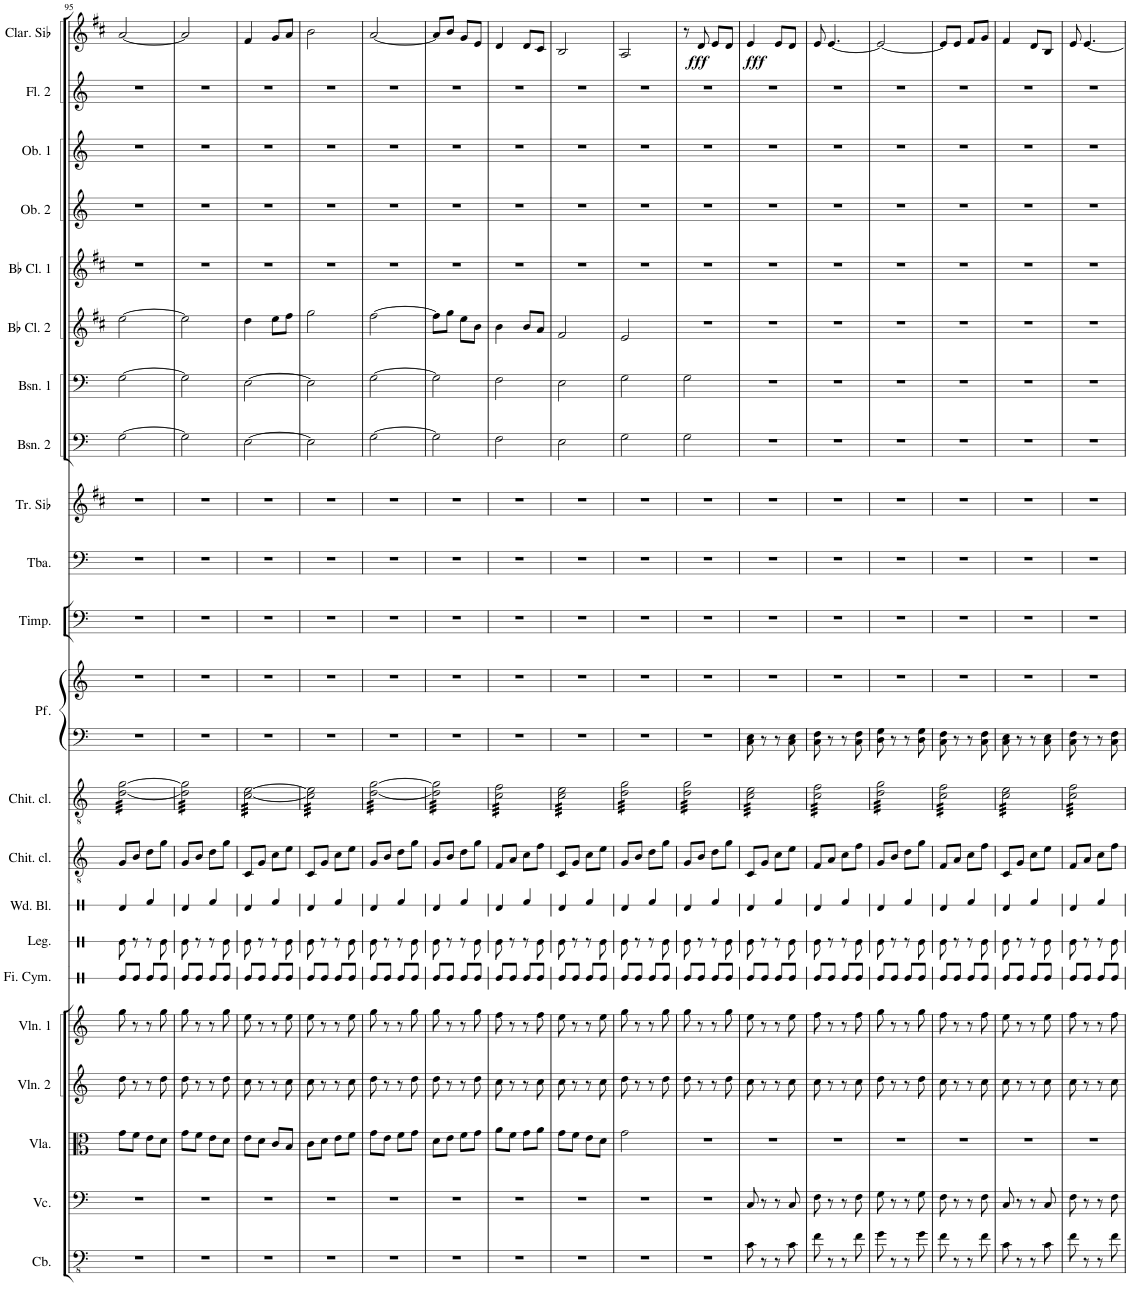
**kern	**kern	**kern	**kern	**kern	**kern	**kern	**kern	**kern	**kern	**kern	**kern	**kern	**kern	**kern	**kern	**kern	**kern	**kern	**kern	**kern	**kern	**kern	**dynam
*part22	*part21	*part20	*part19	*part18	*part17	*part16	*part15	*part14	*part13	*part12	*part12	*part11	*part10	*part9	*part8	*part7	*part6	*part5	*part4	*part3	*part2	*part1	*part1
*staff23	*staff22	*staff21	*staff20	*staff19	*staff18	*staff17	*staff16	*staff15	*staff14	*staff13	*staff12	*staff11	*staff10	*staff9	*staff8	*staff7	*staff6	*staff5	*staff4	*staff3	*staff2	*staff1	*staff1
*I"Contrabass	*I"Violoncello	*I"Viola	*I"Violin 2	*I"Violin 1	*I"Cimbali da dita	*I"Legnetti	*I"Wood Blocks	*I"Chitarra classica	*I"Chitarra classica	*I"Piano	*	*I"Timpani	*I"Tuba	*I"Tromba in Sib	*I"Bassoon 2	*I"Bassoon 1	*I"Bb Clarinet 2	*I"Bb Clarinet 1	*I"Oboe 2	*I"Oboe 1	*I"Flute 2	*I"Clarinette en Sib	*
*I'Cb.	*I'Vc.	*I'Vla.	*I'Vln. 2	*I'Vln. 1	*	*I'Leg.	*I'Wd. Bl.	*I'Chit. cl.	*I'Chit. cl.	*	*	*I'Timp.	*I'Tba.	*I'Tr. Sib	*I'Bsn. 2	*I'Bsn. 1	*I'Bb Cl. 2	*I'Bb Cl. 1	*I'Ob. 2	*I'Ob. 1	*I'Fl. 2	*I'Clar. Sib	*
!!LO:PB:g=z
*clefFv4	*clefF4	*clefC3	*clefG2	*clefG2	*clefX	*clefX	*clefX	*clefGv2	*clefGv2	*clefF4	*clefG2	*clefF4	*clefF4	*clefG2	*clefF4	*clefF4	*clefG2	*clefG2	*clefG2	*clefG2	*clefG2	*clefG2	*
*Trd7c12	*	*	*	*	*	*	*	*	*	*	*	*	*	*Trd1c2	*	*	*Trd1c2	*Trd1c2	*	*	*	*Trd1c2	*
*k[]	*k[]	*k[]	*k[]	*k[]	*k[]	*k[]	*k[]	*k[]	*k[]	*k[]	*k[]	*k[]	*k[]	*k[f#c#]	*k[]	*k[]	*k[f#c#]	*k[f#c#]	*k[]	*k[]	*k[]	*k[f#c#]	*
*M2/4	*M2/4	*M2/4	*M2/4	*M2/4	*M2/4	*M2/4	*M2/4	*M2/4	*M2/4	*M2/4	*M2/4	*M2/4	*M2/4	*M2/4	*M2/4	*M2/4	*M2/4	*M2/4	*M2/4	*M2/4	*M2/4	*M2/4	*
=95	=95	=95	=95	=95	=95	=95	=95	=95	=95	=95	=95	=95	=95	=95	=95	=95	=95	=95	=95	=95	=95	=95	=95
*	*	*	*	*	*	*	*	*	*tremolo	*	*	*	*	*	*	*	*	*	*	*	*	*	*
2r	2r	8g\L	8dd\	8gg\	8Re/L	8Re\	4Rd/	8G/L	[32d\ [32g\LLL	2r	2r	2r	2r	2r	[2G\	[2G\	[2ee\	2r	2r	2r	2r	[2a/	.
.	.	.	.	.	.	.	.	.	32d\ 32g\	.	.	.	.	.	.	.	.	.	.	.	.	.	.
.	.	.	.	.	.	.	.	.	32d\ 32g\	.	.	.	.	.	.	.	.	.	.	.	.	.	.
.	.	.	.	.	.	.	.	.	32d\ 32g\	.	.	.	.	.	.	.	.	.	.	.	.	.	.
.	.	8f\J	8r	8r	8Re/J	8r	.	8B/J	32d\ 32g\	.	.	.	.	.	.	.	.	.	.	.	.	.	.
.	.	.	.	.	.	.	.	.	32d\ 32g\	.	.	.	.	.	.	.	.	.	.	.	.	.	.
.	.	.	.	.	.	.	.	.	32d\ 32g\	.	.	.	.	.	.	.	.	.	.	.	.	.	.
.	.	.	.	.	.	.	.	.	32d\ 32g\	.	.	.	.	.	.	.	.	.	.	.	.	.	.
.	.	8e\L	8r	8r	8Re/L	8r	4Rf/	8d\L	32d\ 32g\	.	.	.	.	.	.	.	.	.	.	.	.	.	.
.	.	.	.	.	.	.	.	.	32d\ 32g\	.	.	.	.	.	.	.	.	.	.	.	.	.	.
.	.	.	.	.	.	.	.	.	32d\ 32g\	.	.	.	.	.	.	.	.	.	.	.	.	.	.
.	.	.	.	.	.	.	.	.	32d\ 32g\	.	.	.	.	.	.	.	.	.	.	.	.	.	.
.	.	8d\J	8dd\	8gg\	8Re/J	8Re\	.	8g\J	32d\ 32g\	.	.	.	.	.	.	.	.	.	.	.	.	.	.
.	.	.	.	.	.	.	.	.	32d\ 32g\	.	.	.	.	.	.	.	.	.	.	.	.	.	.
.	.	.	.	.	.	.	.	.	32d\ 32g\	.	.	.	.	.	.	.	.	.	.	.	.	.	.
.	.	.	.	.	.	.	.	.	32d\ 32g\JJJ	.	.	.	.	.	.	.	.	.	.	.	.	.	.
=96	=96	=96	=96	=96	=96	=96	=96	=96	=96	=96	=96	=96	=96	=96	=96	=96	=96	=96	=96	=96	=96	=96	=96
2r	2r	8g\L	8dd\	8gg\	8Re/L	8Re\	4Rd/	8G/L	32d\] 32g\]LLL	2r	2r	2r	2r	2r	2G\]	2G\]	2ee\]	2r	2r	2r	2r	2a/]	.
.	.	.	.	.	.	.	.	.	32d\ 32g\	.	.	.	.	.	.	.	.	.	.	.	.	.	.
.	.	.	.	.	.	.	.	.	32d\ 32g\	.	.	.	.	.	.	.	.	.	.	.	.	.	.
.	.	.	.	.	.	.	.	.	32d\ 32g\	.	.	.	.	.	.	.	.	.	.	.	.	.	.
.	.	8f\J	8r	8r	8Re/J	8r	.	8B/J	32d\ 32g\	.	.	.	.	.	.	.	.	.	.	.	.	.	.
.	.	.	.	.	.	.	.	.	32d\ 32g\	.	.	.	.	.	.	.	.	.	.	.	.	.	.
.	.	.	.	.	.	.	.	.	32d\ 32g\	.	.	.	.	.	.	.	.	.	.	.	.	.	.
.	.	.	.	.	.	.	.	.	32d\ 32g\	.	.	.	.	.	.	.	.	.	.	.	.	.	.
.	.	8e\L	8r	8r	8Re/L	8r	4Rf/	8d\L	32d\ 32g\	.	.	.	.	.	.	.	.	.	.	.	.	.	.
.	.	.	.	.	.	.	.	.	32d\ 32g\	.	.	.	.	.	.	.	.	.	.	.	.	.	.
.	.	.	.	.	.	.	.	.	32d\ 32g\	.	.	.	.	.	.	.	.	.	.	.	.	.	.
.	.	.	.	.	.	.	.	.	32d\ 32g\	.	.	.	.	.	.	.	.	.	.	.	.	.	.
.	.	8d\J	8dd\	8gg\	8Re/J	8Re\	.	8g\J	32d\ 32g\	.	.	.	.	.	.	.	.	.	.	.	.	.	.
.	.	.	.	.	.	.	.	.	32d\ 32g\	.	.	.	.	.	.	.	.	.	.	.	.	.	.
.	.	.	.	.	.	.	.	.	32d\ 32g\	.	.	.	.	.	.	.	.	.	.	.	.	.	.
.	.	.	.	.	.	.	.	.	32d\ 32g\JJJ	.	.	.	.	.	.	.	.	.	.	.	.	.	.
=97	=97	=97	=97	=97	=97	=97	=97	=97	=97	=97	=97	=97	=97	=97	=97	=97	=97	=97	=97	=97	=97	=97	=97
2r	2r	8e\L	8cc\	8ee\	8Re/L	8Re\	4Rd/	8C/L	[32c\ [32e\LLL	2r	2r	2r	2r	2r	[2E\	[2E\	4dd\	2r	2r	2r	2r	4f#/	.
.	.	.	.	.	.	.	.	.	32c\ 32e\	.	.	.	.	.	.	.	.	.	.	.	.	.	.
.	.	.	.	.	.	.	.	.	32c\ 32e\	.	.	.	.	.	.	.	.	.	.	.	.	.	.
.	.	.	.	.	.	.	.	.	32c\ 32e\	.	.	.	.	.	.	.	.	.	.	.	.	.	.
.	.	8d\J	8r	8r	8Re/J	8r	.	8G/J	32c\ 32e\	.	.	.	.	.	.	.	.	.	.	.	.	.	.
.	.	.	.	.	.	.	.	.	32c\ 32e\	.	.	.	.	.	.	.	.	.	.	.	.	.	.
.	.	.	.	.	.	.	.	.	32c\ 32e\	.	.	.	.	.	.	.	.	.	.	.	.	.	.
.	.	.	.	.	.	.	.	.	32c\ 32e\	.	.	.	.	.	.	.	.	.	.	.	.	.	.
.	.	8c/L	8r	8r	8Re/L	8r	4Rf/	8c\L	32c\ 32e\	.	.	.	.	.	.	.	8ee\L	.	.	.	.	8g/L	.
.	.	.	.	.	.	.	.	.	32c\ 32e\	.	.	.	.	.	.	.	.	.	.	.	.	.	.
.	.	.	.	.	.	.	.	.	32c\ 32e\	.	.	.	.	.	.	.	.	.	.	.	.	.	.
.	.	.	.	.	.	.	.	.	32c\ 32e\	.	.	.	.	.	.	.	.	.	.	.	.	.	.
.	.	8B/J	8cc\	8ee\	8Re/J	8Re\	.	8e\J	32c\ 32e\	.	.	.	.	.	.	.	8ff#\J	.	.	.	.	8a/J	.
.	.	.	.	.	.	.	.	.	32c\ 32e\	.	.	.	.	.	.	.	.	.	.	.	.	.	.
.	.	.	.	.	.	.	.	.	32c\ 32e\	.	.	.	.	.	.	.	.	.	.	.	.	.	.
.	.	.	.	.	.	.	.	.	32c\ 32e\JJJ	.	.	.	.	.	.	.	.	.	.	.	.	.	.
=98	=98	=98	=98	=98	=98	=98	=98	=98	=98	=98	=98	=98	=98	=98	=98	=98	=98	=98	=98	=98	=98	=98	=98
2r	2r	8c\L	8cc\	8ee\	8Re/L	8Re\	4Rd/	8C/L	32c\] 32e\]LLL	2r	2r	2r	2r	2r	2E\]	2E\]	2gg\	2r	2r	2r	2r	2b\	.
.	.	.	.	.	.	.	.	.	32c\ 32e\	.	.	.	.	.	.	.	.	.	.	.	.	.	.
.	.	.	.	.	.	.	.	.	32c\ 32e\	.	.	.	.	.	.	.	.	.	.	.	.	.	.
.	.	.	.	.	.	.	.	.	32c\ 32e\	.	.	.	.	.	.	.	.	.	.	.	.	.	.
.	.	8d\J	8r	8r	8Re/J	8r	.	8G/J	32c\ 32e\	.	.	.	.	.	.	.	.	.	.	.	.	.	.
.	.	.	.	.	.	.	.	.	32c\ 32e\	.	.	.	.	.	.	.	.	.	.	.	.	.	.
.	.	.	.	.	.	.	.	.	32c\ 32e\	.	.	.	.	.	.	.	.	.	.	.	.	.	.
.	.	.	.	.	.	.	.	.	32c\ 32e\	.	.	.	.	.	.	.	.	.	.	.	.	.	.
.	.	8e\L	8r	8r	8Re/L	8r	4Rf/	8c\L	32c\ 32e\	.	.	.	.	.	.	.	.	.	.	.	.	.	.
.	.	.	.	.	.	.	.	.	32c\ 32e\	.	.	.	.	.	.	.	.	.	.	.	.	.	.
.	.	.	.	.	.	.	.	.	32c\ 32e\	.	.	.	.	.	.	.	.	.	.	.	.	.	.
.	.	.	.	.	.	.	.	.	32c\ 32e\	.	.	.	.	.	.	.	.	.	.	.	.	.	.
.	.	8f\J	8cc\	8ee\	8Re/J	8Re\	.	8e\J	32c\ 32e\	.	.	.	.	.	.	.	.	.	.	.	.	.	.
.	.	.	.	.	.	.	.	.	32c\ 32e\	.	.	.	.	.	.	.	.	.	.	.	.	.	.
.	.	.	.	.	.	.	.	.	32c\ 32e\	.	.	.	.	.	.	.	.	.	.	.	.	.	.
.	.	.	.	.	.	.	.	.	32c\ 32e\JJJ	.	.	.	.	.	.	.	.	.	.	.	.	.	.
=99	=99	=99	=99	=99	=99	=99	=99	=99	=99	=99	=99	=99	=99	=99	=99	=99	=99	=99	=99	=99	=99	=99	=99
2r	2r	8g\L	8dd\	8gg\	8Re/L	8Re\	4Rd/	8G/L	[32d\ [32g\LLL	2r	2r	2r	2r	2r	[2G\	[2G\	[2ff#\	2r	2r	2r	2r	[2a/	.
.	.	.	.	.	.	.	.	.	32d\ 32g\	.	.	.	.	.	.	.	.	.	.	.	.	.	.
.	.	.	.	.	.	.	.	.	32d\ 32g\	.	.	.	.	.	.	.	.	.	.	.	.	.	.
.	.	.	.	.	.	.	.	.	32d\ 32g\	.	.	.	.	.	.	.	.	.	.	.	.	.	.
.	.	8e\J	8r	8r	8Re/J	8r	.	8B/J	32d\ 32g\	.	.	.	.	.	.	.	.	.	.	.	.	.	.
.	.	.	.	.	.	.	.	.	32d\ 32g\	.	.	.	.	.	.	.	.	.	.	.	.	.	.
.	.	.	.	.	.	.	.	.	32d\ 32g\	.	.	.	.	.	.	.	.	.	.	.	.	.	.
.	.	.	.	.	.	.	.	.	32d\ 32g\	.	.	.	.	.	.	.	.	.	.	.	.	.	.
.	.	8f\L	8r	8r	8Re/L	8r	4Rf/	8d\L	32d\ 32g\	.	.	.	.	.	.	.	.	.	.	.	.	.	.
.	.	.	.	.	.	.	.	.	32d\ 32g\	.	.	.	.	.	.	.	.	.	.	.	.	.	.
.	.	.	.	.	.	.	.	.	32d\ 32g\	.	.	.	.	.	.	.	.	.	.	.	.	.	.
.	.	.	.	.	.	.	.	.	32d\ 32g\	.	.	.	.	.	.	.	.	.	.	.	.	.	.
.	.	8g\J	8dd\	8gg\	8Re/J	8Re\	.	8g\J	32d\ 32g\	.	.	.	.	.	.	.	.	.	.	.	.	.	.
.	.	.	.	.	.	.	.	.	32d\ 32g\	.	.	.	.	.	.	.	.	.	.	.	.	.	.
.	.	.	.	.	.	.	.	.	32d\ 32g\	.	.	.	.	.	.	.	.	.	.	.	.	.	.
.	.	.	.	.	.	.	.	.	32d\ 32g\JJJ	.	.	.	.	.	.	.	.	.	.	.	.	.	.
=100	=100	=100	=100	=100	=100	=100	=100	=100	=100	=100	=100	=100	=100	=100	=100	=100	=100	=100	=100	=100	=100	=100	=100
2r	2r	8d\L	8dd\	8gg\	8Re/L	8Re\	4Rd/	8G/L	32d\] 32g\]LLL	2r	2r	2r	2r	2r	2G\]	2G\]	8ff#\L]	2r	2r	2r	2r	8a/L]	.
.	.	.	.	.	.	.	.	.	32d\ 32g\	.	.	.	.	.	.	.	.	.	.	.	.	.	.
.	.	.	.	.	.	.	.	.	32d\ 32g\	.	.	.	.	.	.	.	.	.	.	.	.	.	.
.	.	.	.	.	.	.	.	.	32d\ 32g\	.	.	.	.	.	.	.	.	.	.	.	.	.	.
.	.	8e\J	8r	8r	8Re/J	8r	.	8B/J	32d\ 32g\	.	.	.	.	.	.	.	8gg\J	.	.	.	.	8b/J	.
.	.	.	.	.	.	.	.	.	32d\ 32g\	.	.	.	.	.	.	.	.	.	.	.	.	.	.
.	.	.	.	.	.	.	.	.	32d\ 32g\	.	.	.	.	.	.	.	.	.	.	.	.	.	.
.	.	.	.	.	.	.	.	.	32d\ 32g\	.	.	.	.	.	.	.	.	.	.	.	.	.	.
.	.	8f\L	8r	8r	8Re/L	8r	4Rf/	8d\L	32d\ 32g\	.	.	.	.	.	.	.	8ee\L	.	.	.	.	8g/L	.
.	.	.	.	.	.	.	.	.	32d\ 32g\	.	.	.	.	.	.	.	.	.	.	.	.	.	.
.	.	.	.	.	.	.	.	.	32d\ 32g\	.	.	.	.	.	.	.	.	.	.	.	.	.	.
.	.	.	.	.	.	.	.	.	32d\ 32g\	.	.	.	.	.	.	.	.	.	.	.	.	.	.
.	.	8g\J	8dd\	8gg\	8Re/J	8Re\	.	8g\J	32d\ 32g\	.	.	.	.	.	.	.	8b\J	.	.	.	.	8e/J	.
.	.	.	.	.	.	.	.	.	32d\ 32g\	.	.	.	.	.	.	.	.	.	.	.	.	.	.
.	.	.	.	.	.	.	.	.	32d\ 32g\	.	.	.	.	.	.	.	.	.	.	.	.	.	.
.	.	.	.	.	.	.	.	.	32d\ 32g\JJJ	.	.	.	.	.	.	.	.	.	.	.	.	.	.
=101	=101	=101	=101	=101	=101	=101	=101	=101	=101	=101	=101	=101	=101	=101	=101	=101	=101	=101	=101	=101	=101	=101	=101
2r	2r	8a\L	8cc\	8ff\	8Re/L	8Re\	4Rd/	8F/L	32c\ 32f\LLL	2r	2r	2r	2r	2r	2F\	2F\	4b\	2r	2r	2r	2r	4d/	.
.	.	.	.	.	.	.	.	.	32c\ 32f\	.	.	.	.	.	.	.	.	.	.	.	.	.	.
.	.	.	.	.	.	.	.	.	32c\ 32f\	.	.	.	.	.	.	.	.	.	.	.	.	.	.
.	.	.	.	.	.	.	.	.	32c\ 32f\	.	.	.	.	.	.	.	.	.	.	.	.	.	.
.	.	8f\J	8r	8r	8Re/J	8r	.	8A/J	32c\ 32f\	.	.	.	.	.	.	.	.	.	.	.	.	.	.
.	.	.	.	.	.	.	.	.	32c\ 32f\	.	.	.	.	.	.	.	.	.	.	.	.	.	.
.	.	.	.	.	.	.	.	.	32c\ 32f\	.	.	.	.	.	.	.	.	.	.	.	.	.	.
.	.	.	.	.	.	.	.	.	32c\ 32f\	.	.	.	.	.	.	.	.	.	.	.	.	.	.
.	.	8g\L	8r	8r	8Re/L	8r	4Rf/	8c\L	32c\ 32f\	.	.	.	.	.	.	.	8b/L	.	.	.	.	8d/L	.
.	.	.	.	.	.	.	.	.	32c\ 32f\	.	.	.	.	.	.	.	.	.	.	.	.	.	.
.	.	.	.	.	.	.	.	.	32c\ 32f\	.	.	.	.	.	.	.	.	.	.	.	.	.	.
.	.	.	.	.	.	.	.	.	32c\ 32f\	.	.	.	.	.	.	.	.	.	.	.	.	.	.
.	.	8a\J	8cc\	8ff\	8Re/J	8Re\	.	8f\J	32c\ 32f\	.	.	.	.	.	.	.	8a/J	.	.	.	.	8c#/J	.
.	.	.	.	.	.	.	.	.	32c\ 32f\	.	.	.	.	.	.	.	.	.	.	.	.	.	.
.	.	.	.	.	.	.	.	.	32c\ 32f\	.	.	.	.	.	.	.	.	.	.	.	.	.	.
.	.	.	.	.	.	.	.	.	32c\ 32f\JJJ	.	.	.	.	.	.	.	.	.	.	.	.	.	.
=102	=102	=102	=102	=102	=102	=102	=102	=102	=102	=102	=102	=102	=102	=102	=102	=102	=102	=102	=102	=102	=102	=102	=102
2r	2r	8g\L	8cc\	8ee\	8Re/L	8Re\	4Rd/	8C/L	32c\ 32e\LLL	2r	2r	2r	2r	2r	2E\	2E\	2f#/	2r	2r	2r	2r	2B/	.
.	.	.	.	.	.	.	.	.	32c\ 32e\	.	.	.	.	.	.	.	.	.	.	.	.	.	.
.	.	.	.	.	.	.	.	.	32c\ 32e\	.	.	.	.	.	.	.	.	.	.	.	.	.	.
.	.	.	.	.	.	.	.	.	32c\ 32e\	.	.	.	.	.	.	.	.	.	.	.	.	.	.
.	.	8f\J	8r	8r	8Re/J	8r	.	8G/J	32c\ 32e\	.	.	.	.	.	.	.	.	.	.	.	.	.	.
.	.	.	.	.	.	.	.	.	32c\ 32e\	.	.	.	.	.	.	.	.	.	.	.	.	.	.
.	.	.	.	.	.	.	.	.	32c\ 32e\	.	.	.	.	.	.	.	.	.	.	.	.	.	.
.	.	.	.	.	.	.	.	.	32c\ 32e\	.	.	.	.	.	.	.	.	.	.	.	.	.	.
.	.	8e\L	8r	8r	8Re/L	8r	4Rf/	8c\L	32c\ 32e\	.	.	.	.	.	.	.	.	.	.	.	.	.	.
.	.	.	.	.	.	.	.	.	32c\ 32e\	.	.	.	.	.	.	.	.	.	.	.	.	.	.
.	.	.	.	.	.	.	.	.	32c\ 32e\	.	.	.	.	.	.	.	.	.	.	.	.	.	.
.	.	.	.	.	.	.	.	.	32c\ 32e\	.	.	.	.	.	.	.	.	.	.	.	.	.	.
.	.	8d\J	8cc\	8ee\	8Re/J	8Re\	.	8e\J	32c\ 32e\	.	.	.	.	.	.	.	.	.	.	.	.	.	.
.	.	.	.	.	.	.	.	.	32c\ 32e\	.	.	.	.	.	.	.	.	.	.	.	.	.	.
.	.	.	.	.	.	.	.	.	32c\ 32e\	.	.	.	.	.	.	.	.	.	.	.	.	.	.
.	.	.	.	.	.	.	.	.	32c\ 32e\JJJ	.	.	.	.	.	.	.	.	.	.	.	.	.	.
=103	=103	=103	=103	=103	=103	=103	=103	=103	=103	=103	=103	=103	=103	=103	=103	=103	=103	=103	=103	=103	=103	=103	=103
2r	2r	2g\	8dd\	8gg\	8Re/L	8Re\	4Rd/	8G/L	32d\ 32g\LLL	2r	2r	2r	2r	2r	2G\	2G\	2e/	2r	2r	2r	2r	2A/	.
.	.	.	.	.	.	.	.	.	32d\ 32g\	.	.	.	.	.	.	.	.	.	.	.	.	.	.
.	.	.	.	.	.	.	.	.	32d\ 32g\	.	.	.	.	.	.	.	.	.	.	.	.	.	.
.	.	.	.	.	.	.	.	.	32d\ 32g\	.	.	.	.	.	.	.	.	.	.	.	.	.	.
.	.	.	8r	8r	8Re/J	8r	.	8B/J	32d\ 32g\	.	.	.	.	.	.	.	.	.	.	.	.	.	.
.	.	.	.	.	.	.	.	.	32d\ 32g\	.	.	.	.	.	.	.	.	.	.	.	.	.	.
.	.	.	.	.	.	.	.	.	32d\ 32g\	.	.	.	.	.	.	.	.	.	.	.	.	.	.
.	.	.	.	.	.	.	.	.	32d\ 32g\	.	.	.	.	.	.	.	.	.	.	.	.	.	.
.	.	.	8r	8r	8Re/L	8r	4Rf/	8d\L	32d\ 32g\	.	.	.	.	.	.	.	.	.	.	.	.	.	.
.	.	.	.	.	.	.	.	.	32d\ 32g\	.	.	.	.	.	.	.	.	.	.	.	.	.	.
.	.	.	.	.	.	.	.	.	32d\ 32g\	.	.	.	.	.	.	.	.	.	.	.	.	.	.
.	.	.	.	.	.	.	.	.	32d\ 32g\	.	.	.	.	.	.	.	.	.	.	.	.	.	.
.	.	.	8dd\	8gg\	8Re/J	8Re\	.	8g\J	32d\ 32g\	.	.	.	.	.	.	.	.	.	.	.	.	.	.
.	.	.	.	.	.	.	.	.	32d\ 32g\	.	.	.	.	.	.	.	.	.	.	.	.	.	.
.	.	.	.	.	.	.	.	.	32d\ 32g\	.	.	.	.	.	.	.	.	.	.	.	.	.	.
.	.	.	.	.	.	.	.	.	32d\ 32g\JJJ	.	.	.	.	.	.	.	.	.	.	.	.	.	.
=104	=104	=104	=104	=104	=104	=104	=104	=104	=104	=104	=104	=104	=104	=104	=104	=104	=104	=104	=104	=104	=104	=104	=104
2r	2r	2r	8dd\	8gg\	8Re/L	8Re\	4Rd/	8G/L	32d\ 32g\LLL	2r	2r	2r	2r	2r	2G\	2G\	2r	2r	2r	2r	2r	8r	.
.	.	.	.	.	.	.	.	.	32d\ 32g\	.	.	.	.	.	.	.	.	.	.	.	.	.	.
.	.	.	.	.	.	.	.	.	32d\ 32g\	.	.	.	.	.	.	.	.	.	.	.	.	.	.
.	.	.	.	.	.	.	.	.	32d\ 32g\	.	.	.	.	.	.	.	.	.	.	.	.	.	.
!	!	!	!	!	!	!	!	!	!	!	!	!	!	!	!	!	!	!	!	!	!	!	!LO:DY:b
.	.	.	8r	8r	8Re/J	8r	.	8B/J	32d\ 32g\	.	.	.	.	.	.	.	.	.	.	.	.	8d/	fff
.	.	.	.	.	.	.	.	.	32d\ 32g\	.	.	.	.	.	.	.	.	.	.	.	.	.	.
.	.	.	.	.	.	.	.	.	32d\ 32g\	.	.	.	.	.	.	.	.	.	.	.	.	.	.
.	.	.	.	.	.	.	.	.	32d\ 32g\	.	.	.	.	.	.	.	.	.	.	.	.	.	.
.	.	.	8r	8r	8Re/L	8r	4Rf/	8d\L	32d\ 32g\	.	.	.	.	.	.	.	.	.	.	.	.	8e/L	.
.	.	.	.	.	.	.	.	.	32d\ 32g\	.	.	.	.	.	.	.	.	.	.	.	.	.	.
.	.	.	.	.	.	.	.	.	32d\ 32g\	.	.	.	.	.	.	.	.	.	.	.	.	.	.
.	.	.	.	.	.	.	.	.	32d\ 32g\	.	.	.	.	.	.	.	.	.	.	.	.	.	.
.	.	.	8dd\	8gg\	8Re/J	8Re\	.	8g\J	32d\ 32g\	.	.	.	.	.	.	.	.	.	.	.	.	8d/J	.
.	.	.	.	.	.	.	.	.	32d\ 32g\	.	.	.	.	.	.	.	.	.	.	.	.	.	.
.	.	.	.	.	.	.	.	.	32d\ 32g\	.	.	.	.	.	.	.	.	.	.	.	.	.	.
.	.	.	.	.	.	.	.	.	32d\ 32g\JJJ	.	.	.	.	.	.	.	.	.	.	.	.	.	.
=105	=105	=105	=105	=105	=105	=105	=105	=105	=105	=105	=105	=105	=105	=105	=105	=105	=105	=105	=105	=105	=105	=105	=105
!	!	!	!	!	!	!	!	!	!	!	!	!	!	!	!	!	!	!	!	!	!	!	!LO:DY:b
8C\	8C/	2r	8cc\	8ee\	8Re/L	8Re\	4Rd/	8C/L	32c\ 32e\LLL	8C\ 8E\	2r	2r	2r	2r	2r	2r	2r	2r	2r	2r	2r	4e/	fff
.	.	.	.	.	.	.	.	.	32c\ 32e\	.	.	.	.	.	.	.	.	.	.	.	.	.	.
.	.	.	.	.	.	.	.	.	32c\ 32e\	.	.	.	.	.	.	.	.	.	.	.	.	.	.
.	.	.	.	.	.	.	.	.	32c\ 32e\	.	.	.	.	.	.	.	.	.	.	.	.	.	.
8r	8r	.	8r	8r	8Re/J	8r	.	8G/J	32c\ 32e\	8r	.	.	.	.	.	.	.	.	.	.	.	.	.
.	.	.	.	.	.	.	.	.	32c\ 32e\	.	.	.	.	.	.	.	.	.	.	.	.	.	.
.	.	.	.	.	.	.	.	.	32c\ 32e\	.	.	.	.	.	.	.	.	.	.	.	.	.	.
.	.	.	.	.	.	.	.	.	32c\ 32e\	.	.	.	.	.	.	.	.	.	.	.	.	.	.
8r	8r	.	8r	8r	8Re/L	8r	4Rf/	8c\L	32c\ 32e\	8r	.	.	.	.	.	.	.	.	.	.	.	8e/L	.
.	.	.	.	.	.	.	.	.	32c\ 32e\	.	.	.	.	.	.	.	.	.	.	.	.	.	.
.	.	.	.	.	.	.	.	.	32c\ 32e\	.	.	.	.	.	.	.	.	.	.	.	.	.	.
.	.	.	.	.	.	.	.	.	32c\ 32e\	.	.	.	.	.	.	.	.	.	.	.	.	.	.
8C\	8C/	.	8cc\	8ee\	8Re/J	8Re\	.	8e\J	32c\ 32e\	8C\ 8E\	.	.	.	.	.	.	.	.	.	.	.	8d/J	.
.	.	.	.	.	.	.	.	.	32c\ 32e\	.	.	.	.	.	.	.	.	.	.	.	.	.	.
.	.	.	.	.	.	.	.	.	32c\ 32e\	.	.	.	.	.	.	.	.	.	.	.	.	.	.
.	.	.	.	.	.	.	.	.	32c\ 32e\JJJ	.	.	.	.	.	.	.	.	.	.	.	.	.	.
=106	=106	=106	=106	=106	=106	=106	=106	=106	=106	=106	=106	=106	=106	=106	=106	=106	=106	=106	=106	=106	=106	=106	=106
8F\	8F\	2r	8cc\	8ff\	8Re/L	8Re\	4Rd/	8F/L	32c\ 32f\LLL	8C\ 8F\	2r	2r	2r	2r	2r	2r	2r	2r	2r	2r	2r	8e/	.
.	.	.	.	.	.	.	.	.	32c\ 32f\	.	.	.	.	.	.	.	.	.	.	.	.	.	.
.	.	.	.	.	.	.	.	.	32c\ 32f\	.	.	.	.	.	.	.	.	.	.	.	.	.	.
.	.	.	.	.	.	.	.	.	32c\ 32f\	.	.	.	.	.	.	.	.	.	.	.	.	.	.
8r	8r	.	8r	8r	8Re/J	8r	.	8A/J	32c\ 32f\	8r	.	.	.	.	.	.	.	.	.	.	.	[4.e/	.
.	.	.	.	.	.	.	.	.	32c\ 32f\	.	.	.	.	.	.	.	.	.	.	.	.	.	.
.	.	.	.	.	.	.	.	.	32c\ 32f\	.	.	.	.	.	.	.	.	.	.	.	.	.	.
.	.	.	.	.	.	.	.	.	32c\ 32f\	.	.	.	.	.	.	.	.	.	.	.	.	.	.
8r	8r	.	8r	8r	8Re/L	8r	4Rf/	8c\L	32c\ 32f\	8r	.	.	.	.	.	.	.	.	.	.	.	.	.
.	.	.	.	.	.	.	.	.	32c\ 32f\	.	.	.	.	.	.	.	.	.	.	.	.	.	.
.	.	.	.	.	.	.	.	.	32c\ 32f\	.	.	.	.	.	.	.	.	.	.	.	.	.	.
.	.	.	.	.	.	.	.	.	32c\ 32f\	.	.	.	.	.	.	.	.	.	.	.	.	.	.
8F\	8F\	.	8cc\	8ff\	8Re/J	8Re\	.	8f\J	32c\ 32f\	8C\ 8F\	.	.	.	.	.	.	.	.	.	.	.	.	.
.	.	.	.	.	.	.	.	.	32c\ 32f\	.	.	.	.	.	.	.	.	.	.	.	.	.	.
.	.	.	.	.	.	.	.	.	32c\ 32f\	.	.	.	.	.	.	.	.	.	.	.	.	.	.
.	.	.	.	.	.	.	.	.	32c\ 32f\JJJ	.	.	.	.	.	.	.	.	.	.	.	.	.	.
=107	=107	=107	=107	=107	=107	=107	=107	=107	=107	=107	=107	=107	=107	=107	=107	=107	=107	=107	=107	=107	=107	=107	=107
8G\	8G\	2r	8dd\	8gg\	8Re/L	8Re\	4Rd/	8G/L	32d\ 32g\LLL	8D\ 8G\	2r	2r	2r	2r	2r	2r	2r	2r	2r	2r	2r	2e/_	.
.	.	.	.	.	.	.	.	.	32d\ 32g\	.	.	.	.	.	.	.	.	.	.	.	.	.	.
.	.	.	.	.	.	.	.	.	32d\ 32g\	.	.	.	.	.	.	.	.	.	.	.	.	.	.
.	.	.	.	.	.	.	.	.	32d\ 32g\	.	.	.	.	.	.	.	.	.	.	.	.	.	.
8r	8r	.	8r	8r	8Re/J	8r	.	8B/J	32d\ 32g\	8r	.	.	.	.	.	.	.	.	.	.	.	.	.
.	.	.	.	.	.	.	.	.	32d\ 32g\	.	.	.	.	.	.	.	.	.	.	.	.	.	.
.	.	.	.	.	.	.	.	.	32d\ 32g\	.	.	.	.	.	.	.	.	.	.	.	.	.	.
.	.	.	.	.	.	.	.	.	32d\ 32g\	.	.	.	.	.	.	.	.	.	.	.	.	.	.
8r	8r	.	8r	8r	8Re/L	8r	4Rf/	8d\L	32d\ 32g\	8r	.	.	.	.	.	.	.	.	.	.	.	.	.
.	.	.	.	.	.	.	.	.	32d\ 32g\	.	.	.	.	.	.	.	.	.	.	.	.	.	.
.	.	.	.	.	.	.	.	.	32d\ 32g\	.	.	.	.	.	.	.	.	.	.	.	.	.	.
.	.	.	.	.	.	.	.	.	32d\ 32g\	.	.	.	.	.	.	.	.	.	.	.	.	.	.
8G\	8G\	.	8dd\	8gg\	8Re/J	8Re\	.	8g\J	32d\ 32g\	8D\ 8G\	.	.	.	.	.	.	.	.	.	.	.	.	.
.	.	.	.	.	.	.	.	.	32d\ 32g\	.	.	.	.	.	.	.	.	.	.	.	.	.	.
.	.	.	.	.	.	.	.	.	32d\ 32g\	.	.	.	.	.	.	.	.	.	.	.	.	.	.
.	.	.	.	.	.	.	.	.	32d\ 32g\JJJ	.	.	.	.	.	.	.	.	.	.	.	.	.	.
=108	=108	=108	=108	=108	=108	=108	=108	=108	=108	=108	=108	=108	=108	=108	=108	=108	=108	=108	=108	=108	=108	=108	=108
8F\	8F\	2r	8cc\	8ff\	8Re/L	8Re\	4Rd/	8F/L	32c\ 32f\LLL	8C\ 8F\	2r	2r	2r	2r	2r	2r	2r	2r	2r	2r	2r	8e/L]	.
.	.	.	.	.	.	.	.	.	32c\ 32f\	.	.	.	.	.	.	.	.	.	.	.	.	.	.
.	.	.	.	.	.	.	.	.	32c\ 32f\	.	.	.	.	.	.	.	.	.	.	.	.	.	.
.	.	.	.	.	.	.	.	.	32c\ 32f\	.	.	.	.	.	.	.	.	.	.	.	.	.	.
8r	8r	.	8r	8r	8Re/J	8r	.	8A/J	32c\ 32f\	8r	.	.	.	.	.	.	.	.	.	.	.	8e/J	.
.	.	.	.	.	.	.	.	.	32c\ 32f\	.	.	.	.	.	.	.	.	.	.	.	.	.	.
.	.	.	.	.	.	.	.	.	32c\ 32f\	.	.	.	.	.	.	.	.	.	.	.	.	.	.
.	.	.	.	.	.	.	.	.	32c\ 32f\	.	.	.	.	.	.	.	.	.	.	.	.	.	.
8r	8r	.	8r	8r	8Re/L	8r	4Rf/	8c\L	32c\ 32f\	8r	.	.	.	.	.	.	.	.	.	.	.	8f#/L	.
.	.	.	.	.	.	.	.	.	32c\ 32f\	.	.	.	.	.	.	.	.	.	.	.	.	.	.
.	.	.	.	.	.	.	.	.	32c\ 32f\	.	.	.	.	.	.	.	.	.	.	.	.	.	.
.	.	.	.	.	.	.	.	.	32c\ 32f\	.	.	.	.	.	.	.	.	.	.	.	.	.	.
8F\	8F\	.	8cc\	8ff\	8Re/J	8Re\	.	8f\J	32c\ 32f\	8C\ 8F\	.	.	.	.	.	.	.	.	.	.	.	8g/J	.
.	.	.	.	.	.	.	.	.	32c\ 32f\	.	.	.	.	.	.	.	.	.	.	.	.	.	.
.	.	.	.	.	.	.	.	.	32c\ 32f\	.	.	.	.	.	.	.	.	.	.	.	.	.	.
.	.	.	.	.	.	.	.	.	32c\ 32f\JJJ	.	.	.	.	.	.	.	.	.	.	.	.	.	.
=109	=109	=109	=109	=109	=109	=109	=109	=109	=109	=109	=109	=109	=109	=109	=109	=109	=109	=109	=109	=109	=109	=109	=109
8C\	8C/	2r	8cc\	8ee\	8Re/L	8Re\	4Rd/	8C/L	32c\ 32e\LLL	8C\ 8E\	2r	2r	2r	2r	2r	2r	2r	2r	2r	2r	2r	4f#/	.
.	.	.	.	.	.	.	.	.	32c\ 32e\	.	.	.	.	.	.	.	.	.	.	.	.	.	.
.	.	.	.	.	.	.	.	.	32c\ 32e\	.	.	.	.	.	.	.	.	.	.	.	.	.	.
.	.	.	.	.	.	.	.	.	32c\ 32e\	.	.	.	.	.	.	.	.	.	.	.	.	.	.
8r	8r	.	8r	8r	8Re/J	8r	.	8G/J	32c\ 32e\	8r	.	.	.	.	.	.	.	.	.	.	.	.	.
.	.	.	.	.	.	.	.	.	32c\ 32e\	.	.	.	.	.	.	.	.	.	.	.	.	.	.
.	.	.	.	.	.	.	.	.	32c\ 32e\	.	.	.	.	.	.	.	.	.	.	.	.	.	.
.	.	.	.	.	.	.	.	.	32c\ 32e\	.	.	.	.	.	.	.	.	.	.	.	.	.	.
8r	8r	.	8r	8r	8Re/L	8r	4Rf/	8c\L	32c\ 32e\	8r	.	.	.	.	.	.	.	.	.	.	.	8d/L	.
.	.	.	.	.	.	.	.	.	32c\ 32e\	.	.	.	.	.	.	.	.	.	.	.	.	.	.
.	.	.	.	.	.	.	.	.	32c\ 32e\	.	.	.	.	.	.	.	.	.	.	.	.	.	.
.	.	.	.	.	.	.	.	.	32c\ 32e\	.	.	.	.	.	.	.	.	.	.	.	.	.	.
8C\	8C/	.	8cc\	8ee\	8Re/J	8Re\	.	8e\J	32c\ 32e\	8C\ 8E\	.	.	.	.	.	.	.	.	.	.	.	8B/J	.
.	.	.	.	.	.	.	.	.	32c\ 32e\	.	.	.	.	.	.	.	.	.	.	.	.	.	.
.	.	.	.	.	.	.	.	.	32c\ 32e\	.	.	.	.	.	.	.	.	.	.	.	.	.	.
.	.	.	.	.	.	.	.	.	32c\ 32e\JJJ	.	.	.	.	.	.	.	.	.	.	.	.	.	.
=110	=110	=110	=110	=110	=110	=110	=110	=110	=110	=110	=110	=110	=110	=110	=110	=110	=110	=110	=110	=110	=110	=110	=110
8F\	8F\	2r	8cc\	8ff\	8Re/L	8Re\	4Rd/	8F/L	32c\ 32f\LLL	8C\ 8F\	2r	2r	2r	2r	2r	2r	2r	2r	2r	2r	2r	8e/	.
.	.	.	.	.	.	.	.	.	32c\ 32f\	.	.	.	.	.	.	.	.	.	.	.	.	.	.
.	.	.	.	.	.	.	.	.	32c\ 32f\	.	.	.	.	.	.	.	.	.	.	.	.	.	.
.	.	.	.	.	.	.	.	.	32c\ 32f\	.	.	.	.	.	.	.	.	.	.	.	.	.	.
8r	8r	.	8r	8r	8Re/J	8r	.	8A/J	32c\ 32f\	8r	.	.	.	.	.	.	.	.	.	.	.	[4.e/	.
.	.	.	.	.	.	.	.	.	32c\ 32f\	.	.	.	.	.	.	.	.	.	.	.	.	.	.
.	.	.	.	.	.	.	.	.	32c\ 32f\	.	.	.	.	.	.	.	.	.	.	.	.	.	.
.	.	.	.	.	.	.	.	.	32c\ 32f\	.	.	.	.	.	.	.	.	.	.	.	.	.	.
8r	8r	.	8r	8r	8Re/L	8r	4Rf/	8c\L	32c\ 32f\	8r	.	.	.	.	.	.	.	.	.	.	.	.	.
.	.	.	.	.	.	.	.	.	32c\ 32f\	.	.	.	.	.	.	.	.	.	.	.	.	.	.
.	.	.	.	.	.	.	.	.	32c\ 32f\	.	.	.	.	.	.	.	.	.	.	.	.	.	.
.	.	.	.	.	.	.	.	.	32c\ 32f\	.	.	.	.	.	.	.	.	.	.	.	.	.	.
8F\	8F\	.	8cc\	8ff\	8Re/J	8Re\	.	8f\J	32c\ 32f\	8C\ 8F\	.	.	.	.	.	.	.	.	.	.	.	.	.
.	.	.	.	.	.	.	.	.	32c\ 32f\	.	.	.	.	.	.	.	.	.	.	.	.	.	.
.	.	.	.	.	.	.	.	.	32c\ 32f\	.	.	.	.	.	.	.	.	.	.	.	.	.	.
.	.	.	.	.	.	.	.	.	32c\ 32f\JJJ	.	.	.	.	.	.	.	.	.	.	.	.	.	.
*	*	*	*	*	*	*	*	*	*Xtremolo	*	*	*	*	*	*	*	*	*	*	*	*	*	*
=	=	=	=	=	=	=	=	=	=	=	=	=	=	=	=	=	=	=	=	=	=	=	=
*-	*-	*-	*-	*-	*-	*-	*-	*-	*-	*-	*-	*-	*-	*-	*-	*-	*-	*-	*-	*-	*-	*-	*-
